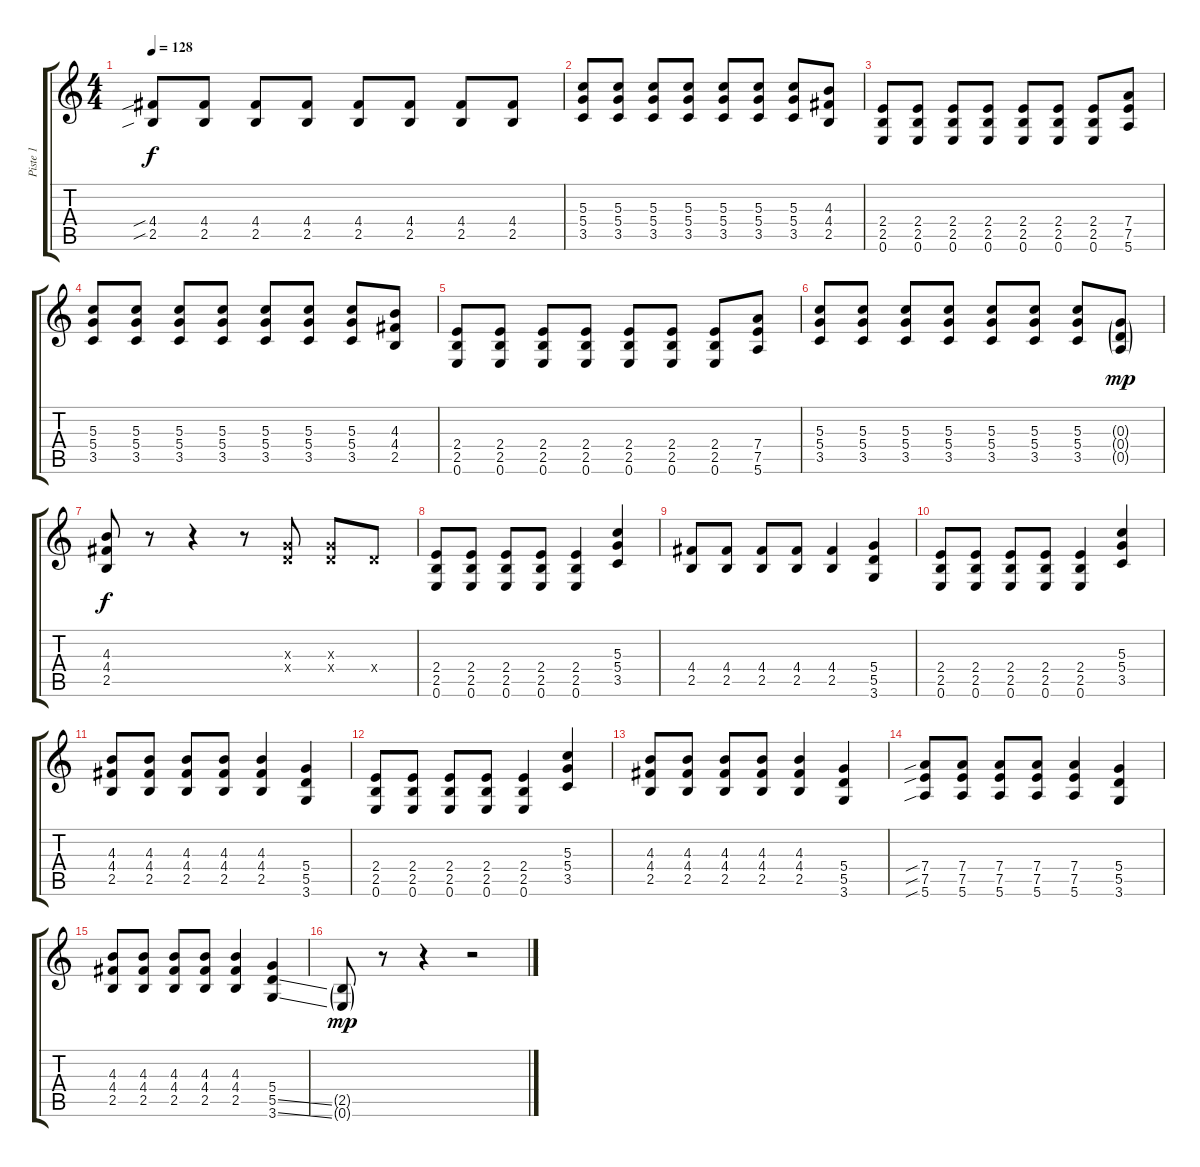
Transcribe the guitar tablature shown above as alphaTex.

\track ("Piste 1" "Piste 1") {instrument distortionguitar}
\staff {score tabs}
\tuning (E4 B3 G3 D3 A2 E2) {hide}
\ts (4 4)
\tempo 128
\clef g2
\ks c
(4.4{sib} 2.5{sib}).8{dy f} (4.4 2.5).8 (4.4 2.5).8 (4.4 2.5).8 (4.4 2.5).8 (4.4 2.5).8 (4.4 2.5).8 (4.4 2.5).8 |
(5.3 5.4 3.5).8 (5.3 5.4 3.5).8 (5.3 5.4 3.5).8 (5.3 5.4 3.5).8 (5.3 5.4 3.5).8 (5.3 5.4 3.5).8 (5.3 5.4 3.5).8 (4.3 4.4 2.5).8 |
(2.4 2.5 0.6).8 (2.4 2.5 0.6).8 (2.4 2.5 0.6).8 (2.4 2.5 0.6).8 (2.4 2.5 0.6).8 (2.4 2.5 0.6).8 (2.4 2.5 0.6).8 (7.4 7.5 5.6).8 |
(5.3 5.4 3.5).8 (5.3 5.4 3.5).8 (5.3 5.4 3.5).8 (5.3 5.4 3.5).8 (5.3 5.4 3.5).8 (5.3 5.4 3.5).8 (5.3 5.4 3.5).8 (4.3 4.4 2.5).8 |
(2.4 2.5 0.6).8 (2.4 2.5 0.6).8 (2.4 2.5 0.6).8 (2.4 2.5 0.6).8 (2.4 2.5 0.6).8 (2.4 2.5 0.6).8 (2.4 2.5 0.6).8 (7.4 7.5 5.6).8 |
(5.3 5.4 3.5).8 (5.3 5.4 3.5).8 (5.3 5.4 3.5).8 (5.3 5.4 3.5).8 (5.3 5.4 3.5).8 (5.3 5.4 3.5).8 (5.3 5.4 3.5).8 (0.3{g} 0.4{g} 0.5{g}).8{dy mp} |
(4.3 4.4 2.5).8{dy f} r.8 r.4 r.8 (0.3{x} 0.4{x}).8 (0.3{x} 0.4{x}).8 0.4{x}.8 |
(2.4 2.5 0.6).8 (2.4 2.5 0.6).8 (2.4 2.5 0.6).8 (2.4 2.5 0.6).8 (2.4 2.5 0.6).4 (5.3 5.4 3.5).4 |
(4.4 2.5).8 (4.4 2.5).8 (4.4 2.5).8 (4.4 2.5).8 (4.4 2.5).4 (5.4 5.5 3.6).4 |
(2.4 2.5 0.6).8 (2.4 2.5 0.6).8 (2.4 2.5 0.6).8 (2.4 2.5 0.6).8 (2.4 2.5 0.6).4 (5.3 5.4 3.5).4 |
(4.3 4.4 2.5).8 (4.3 4.4 2.5).8 (4.3 4.4 2.5).8 (4.3 4.4 2.5).8 (4.3 4.4 2.5).4 (5.4 5.5 3.6).4 |
(2.4 2.5 0.6).8 (2.4 2.5 0.6).8 (2.4 2.5 0.6).8 (2.4 2.5 0.6).8 (2.4 2.5 0.6).4 (5.3 5.4 3.5).4 |
(4.3 4.4 2.5).8 (4.3 4.4 2.5).8 (4.3 4.4 2.5).8 (4.3 4.4 2.5).8 (4.3 4.4 2.5).4 (5.4 5.5 3.6).4 |
(7.4{sib} 7.5{sib} 5.6{sib}).8 (7.4 7.5 5.6).8 (7.4 7.5 5.6).8 (7.4 7.5 5.6).8 (7.4 7.5 5.6).4 (5.4 5.5 3.6).4 |
(4.3 4.4 2.5).8 (4.3 4.4 2.5).8 (4.3 4.4 2.5).8 (4.3 4.4 2.5).8 (4.3 4.4 2.5).4 (5.4 5.5{ss} 3.6{ss}).4 |
(2.5{g} 0.6{g}).8{dy mp} r.8 r.4 r.2
